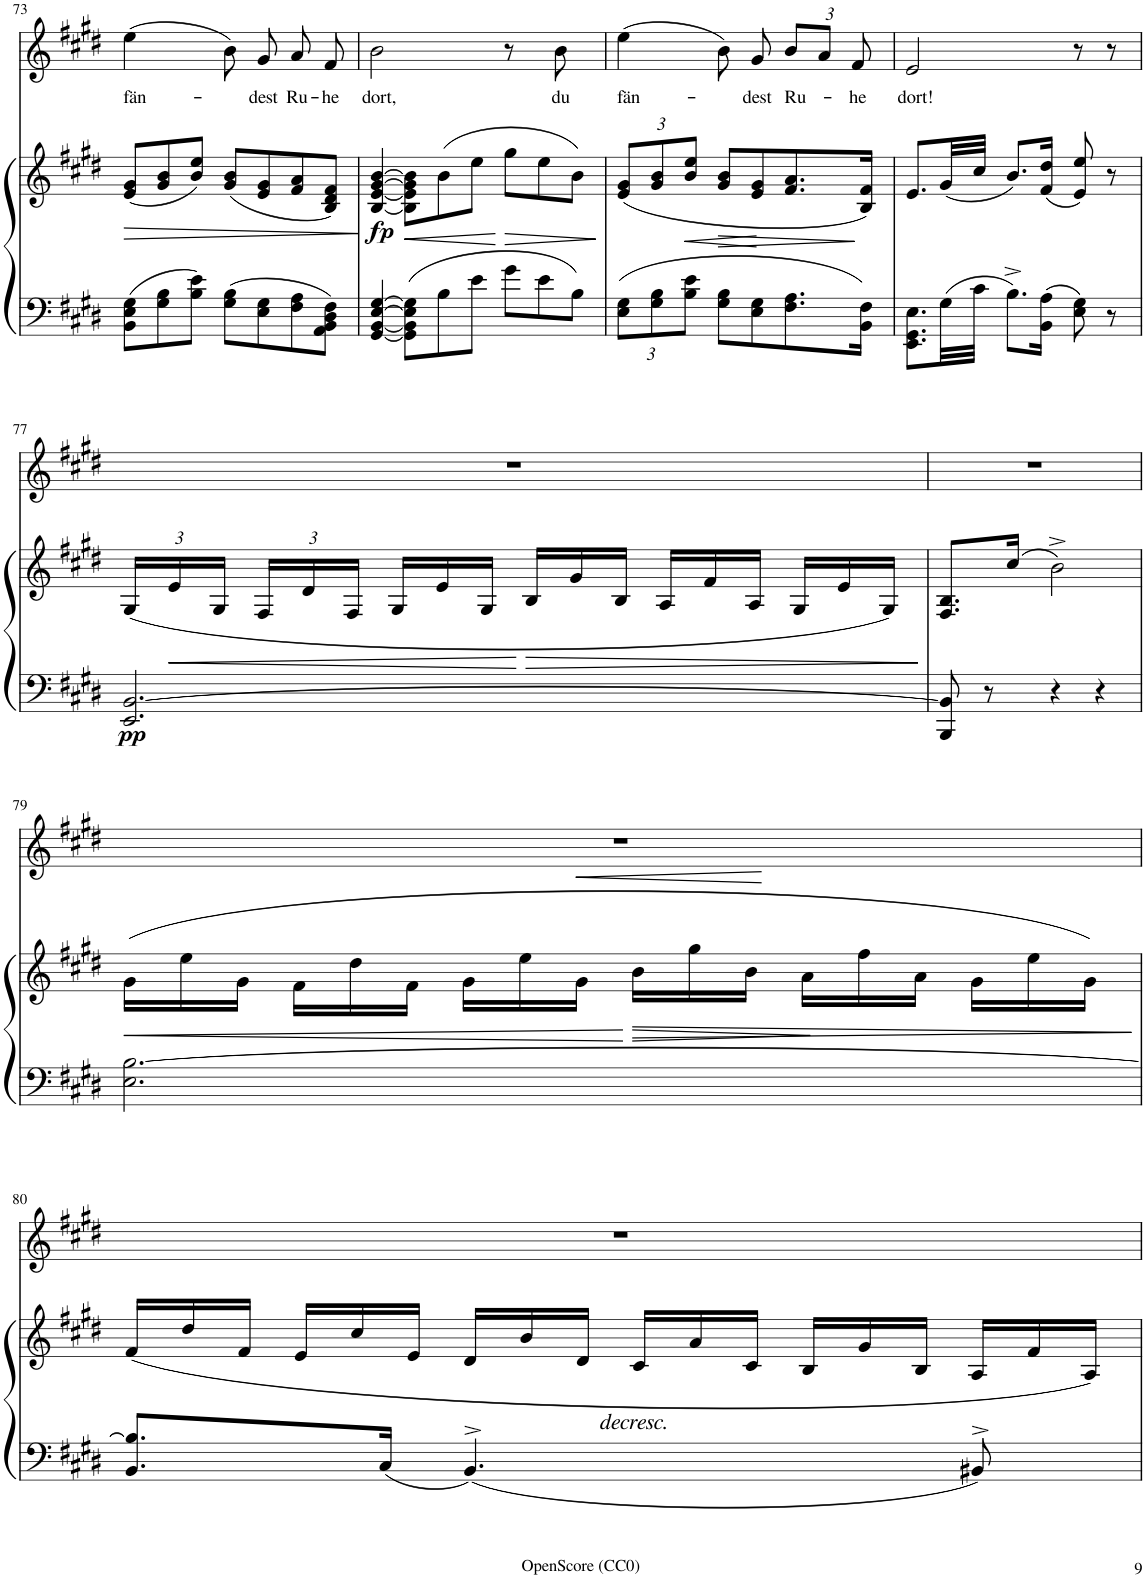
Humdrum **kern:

**kern	**kern	**dynam	**kern	**text
*part2	*part2	*part2	*part1	*part1
*staff3	*staff2	*staff2/3	*staff1	*staff1
*I"Pianoforte	*	*	*I"Singstimme Voice	*
*I'Pno	*	*	*	*
!!LO:PB:g=z
*clefF4	*clefG2	*	*clefG2	*
*k[f#c#g#d#]	*k[f#c#g#d#]	*	*k[f#c#g#d#]	*
*M3/4	*M3/4	*	*M3/4	*
*Xtuplet	*Xtuplet	*	*	*
=73	=73	=73	=73	=73
!	!	!LO:HP:b	!	!LO:LY:b
12BB\ 12E\ 12G#\L	(12e/ 12g#/L	>	(4ee\	fän-
12G#\ 12B\	12g#/ 12b/	.	.	.
12B\ 12e\J	12b/ 12ee/J)	.	.	.
8G#\ 8B\L	(8g#/ 8b/L	.	8b\)	.
!	!	!	!	!LO:LY:b
8E\ 8G#\	8e/ 8g#/	.	8g#/	-dest
!	!	!	!	!LO:LY:b
8F#\ 8A\	8f#/ 8a/	.	8a/	Ru-
!	!	!	!	!LO:LY:b
8AA\ 8BB\ 8D#\ 8F#\J	8B/ 8d#/ 8f#/J)	.	8f#/	-he
.	.	]	.	.
=74	=74	=74	=74	=74
!	!	!LO:DY:b	!	!LO:LY:b
[4GG#/ [4BB/ [4E/ [4G#/	[4B/ [4e/ [4g#/ [4b/	fp	2b\	dort,
!	!	!LO:HP:b	!	!
12GG#\] 12BB\] 12E\] 12G#\]L	12B\] 12e\] 12g#\] 12b\]L	<	.	.
12B\	(12b\	.	.	.
12e\J	12ee\J	.	.	.
!	!	!LO:HP:n=1:b	!	!
12g#\L	12gg#\L	[ >	8r	.
12e\	12ee\	.	.	.
!	!	!	!	!LO:LY:b
.	.	.	8b\	du
12B\J	12b\J)	.	.	.
.	.	]	.	.
=75	=75	=75	=75	=75
*tuplet	*	*	*	*
*Xbrackettup	*tuplet	*	*	*
*	*Xbrackettup	*	*	*
!	!	!	!	!LO:LY:b
12E\ 12G#\L	(12e/ 12g#/L	.	(4ee\	fän-
12G#\ 12B\	12g#/ 12b/	.	.	.
!	!	!LO:HP:b	!	!
12B\ 12e\J	12b/ 12ee/J	<	.	.
!	!	!LO:HP:n=1:b	!	!
8G#\ 8B\L	8g#/ 8b/L	[ >	8b\)	.
!	!	!	!	!LO:LY:b
8E\ 8G#\	8e/ 8g#/	]	8g#/	-dest
*	*	*	*Xbrackettup	*
!	!	!	!	!LO:LY:b
8.F#\ 8.A\	8.f#/ 8.a/	.	12b/L	Ru-
.	.	.	12a/J	.
!	!	!	!	!LO:LY:b
.	.	.	12f#/	-he
16BB\ 16F#\Jk	16B/ 16f#/Jk)	.	.	.
=76	=76	=76	=76	=76
!	!	!	!	!LO:LY:b
8.EE\ 8.GG#\ 8.E\L	8.e/L	.	2e/	dort!
32G#\LL	(32g#/LL	.	.	.
32c#\JJJ	32cc#/JJJ	.	.	.
8.B^\L	8.b/L)	.	.	.
16BB\ 16A\Jk	(16f#/ 16dd#/Jk	.	.	.
8E\ 8G#\	8e/ 8ee/)	.	8r	.
8r	8r	.	8r	.
!!LO:LB:g=z
=77	=77	=77	=77	=77
!	!	!LO:DY:b=2	!	!
2.EE/ [2.BB/	(24G#/LL	pp	2.r	.
!	!	!LO:HP:b	!	!
.	24e/	<	.	.
.	24G#/JJ	.	.	.
.	24F#/LL	.	.	.
.	24d#/	.	.	.
.	24F#/JJ	.	.	.
*	*Xtuplet	*	*	*
.	24G#/LL	.	.	.
.	24e/	.	.	.
.	24G#/JJ	.	.	.
!	!	!LO:HP:n=1:b	!	!
.	24B/LL	[ >	.	.
.	24g#/	.	.	.
.	24B/JJ	.	.	.
.	24A/LL	.	.	.
.	24f#/	.	.	.
.	24A/JJ	.	.	.
.	24G#/LL	.	.	.
.	24e/	.	.	.
.	24G#/JJ)	.	.	.
.	.	]	.	.
=78	=78	=78	=78	=78
8BBB/ 8BB/]	8.F#/ 8.B/L	.	2.r	.
8r	.	.	.	.
.	(16cc#/Jk	.	.	.
4r	2b^\)	.	.	.
4r	.	.	.	.
!!LO:LB:g=z
=79	=79	=79	=79	=79
!	!	!LO:HP:b	!	!
2.E\ [2.B\	(24g#\LL	<	2.r	.
.	24ee\	.	.	.
.	24g#\JJ	.	.	.
.	24f#\LL	.	.	.
.	24dd#\	.	.	.
.	24f#\JJ	.	.	.
.	24g#\LL	.	.	.
.	24ee\	.	.	.
!	!	!LO:HP:b	!	!
.	24g#\JJ	<	.	.
!	!	!LO:HP:n=1:b	!	!
.	24b\LL	[ [ >	.	.
!	!	!LO:HP:n=1:b	!	!
.	24gg#\	] >	.	.
.	24b\JJ	.	.	.
.	24a\LL	.	.	.
.	24ff#\	.	.	.
.	24a\JJ	.	.	.
.	24g#\LL	.	.	.
.	24ee\	.	.	.
.	24g#\JJ)	.	.	.
.	.	]	.	.
!!LO:LB:g=z
=80	=80	=80	=80	=80
8.BB/ 8.B/]L	(24f#/LL	.	2.r	.
.	24dd#/	.	.	.
.	24f#/JJ	.	.	.
.	24e/LL	.	.	.
.	24cc#/	.	.	.
16C#/Jk	.	.	.	.
.	24e/JJ	.	.	.
4.BB^>/	24d#/LL	.	.	.
.	24b/	.	.	.
.	24d#/JJ	.	.	.
!	!LO:TX:b:i:t=decresc.	!	!	!
.	24c#/LL	.	.	.
.	24a/	.	.	.
.	24c#/JJ	.	.	.
.	24B/LL	.	.	.
.	24g#/	.	.	.
.	24B/JJ	.	.	.
8BB#X^>/	24A/LL	.	.	.
.	24f#/	.	.	.
.	24A/JJ)	.	.	.
=	=	=	=	=
*-	*-	*-	*-	*-
